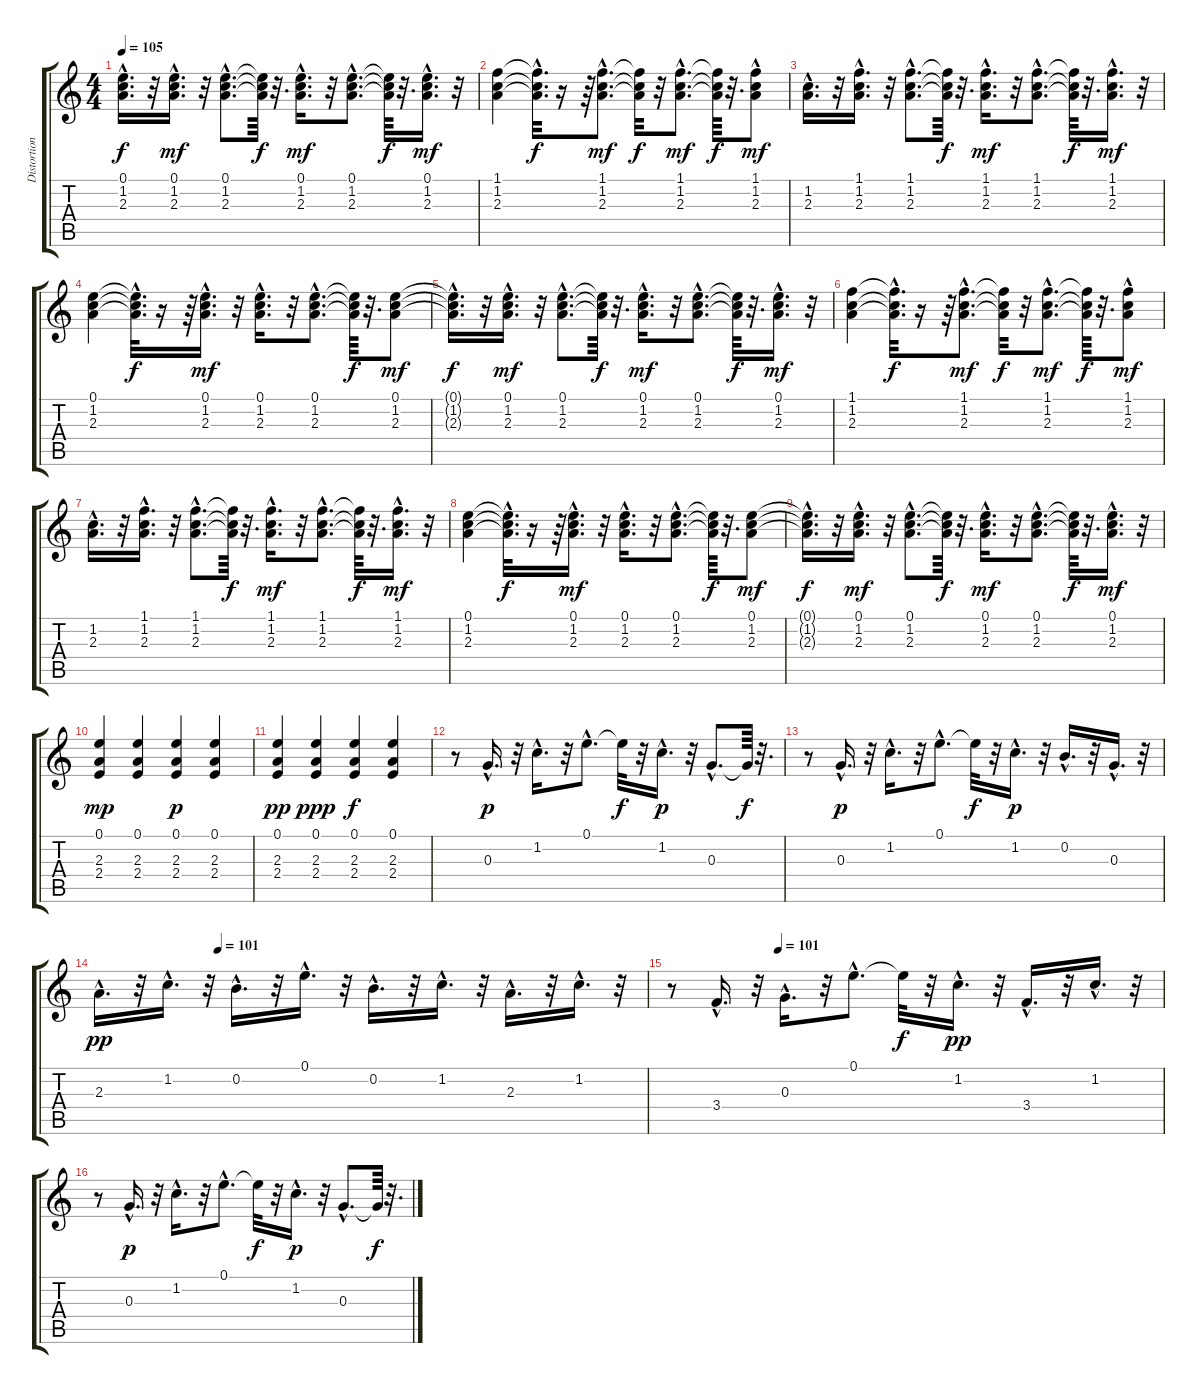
\track ("Distortion" "Distortion") {instrument distortionguitar}
\staff {score tabs}
\tuning (E4 B3 G3 D3 A2 E2) {hide}
\ts (4 4)
\tempo 105
\clef g2
\ks c
(0.1{hac t} 1.2{hac t} 2.3{hac t}).16{d dy f} r.32 (0.1{hac} 1.2{hac} 2.3{hac}).16{d dy mf} r.32 (0.1{hac} 1.2{hac} 2.3{hac}).8{d} (0.1{t} 1.2{t} 2.3{t}).64{dy f} r.32{d} (0.1{hac} 1.2{hac} 2.3{hac}).16{d dy mf} r.32 (0.1{hac} 1.2{hac} 2.3{hac}).8{d} (0.1{t} 1.2{t} 2.3{t}).64{dy f} r.32{d} (0.1{hac} 1.2{hac} 2.3{hac}).16{d dy mf} r.32 |
(1.1 1.2 2.3).4 (1.1{hac t} 1.2{hac t} 2.3{hac t}).32{d dy f} r.16 r.64 (1.1{hac} 1.2{hac} 2.3{hac}).8{d dy mf} (1.1{t} 1.2{t} 2.3{t}).32{dy f} r.32 (1.1{hac} 1.2{hac} 2.3{hac}).8{d dy mf} (1.1{t} 1.2{t} 2.3{t}).64{dy f} r.32{d} (1.1{hac} 1.2 2.3).8{dy mf} |
(1.2{hac} 2.3{hac}).16{d} r.32 (1.1{hac} 1.2{hac} 2.3{hac}).16{d} r.32 (1.1{hac} 1.2{hac} 2.3{hac}).8{d} (1.1{t} 1.2{t} 2.3{t}).64{dy f} r.32{d} (1.1{hac} 1.2{hac} 2.3{hac}).16{d dy mf} r.32 (1.1{hac} 1.2{hac} 2.3{hac}).8{d} (1.1{t} 1.2{t} 2.3{t}).64{dy f} r.32{d} (1.1{hac} 1.2{hac} 2.3{hac}).16{d dy mf} r.32 |
(0.1 1.2 2.3).4 (0.1{hac t} 1.2{hac t} 2.3{hac t}).32{d dy f} r.16 r.64 (0.1{hac} 1.2{hac} 2.3{hac}).16{d dy mf} r.32 (0.1{hac} 1.2{hac} 2.3{hac}).16{d} r.32 (0.1{hac} 1.2{hac} 2.3{hac}).8{d} (0.1{t} 1.2{t} 2.3{t}).64{dy f} r.32{d} (0.1 1.2 2.3).8{dy mf} |
(0.1{hac t} 1.2{hac t} 2.3{hac t}).16{d dy f} r.32 (0.1{hac} 1.2{hac} 2.3{hac}).16{d dy mf} r.32 (0.1{hac} 1.2{hac} 2.3{hac}).8{d} (0.1{t} 1.2{t} 2.3{t}).64{dy f} r.32{d} (0.1{hac} 1.2{hac} 2.3{hac}).16{d dy mf} r.32 (0.1{hac} 1.2{hac} 2.3{hac}).8{d} (0.1{t} 1.2{t} 2.3{t}).64{dy f} r.32{d} (0.1{hac} 1.2{hac} 2.3{hac}).16{d dy mf} r.32 |
(1.1 1.2 2.3).4 (1.1{hac t} 1.2{hac t} 2.3{hac t}).32{d dy f} r.16 r.64 (1.1{hac} 1.2{hac} 2.3{hac}).8{d dy mf} (1.1{t} 1.2{t} 2.3{t}).32{dy f} r.32 (1.1{hac} 1.2{hac} 2.3{hac}).8{d dy mf} (1.1{t} 1.2{t} 2.3{t}).64{dy f} r.32{d} (1.1{hac} 1.2 2.3).8{dy mf} |
(1.2{hac} 2.3{hac}).16{d} r.32 (1.1{hac} 1.2{hac} 2.3{hac}).16{d} r.32 (1.1{hac} 1.2{hac} 2.3{hac}).8{d} (1.1{t} 1.2{t} 2.3{t}).64{dy f} r.32{d} (1.1{hac} 1.2{hac} 2.3{hac}).16{d dy mf} r.32 (1.1{hac} 1.2{hac} 2.3{hac}).8{d} (1.1{t} 1.2{t} 2.3{t}).64{dy f} r.32{d} (1.1{hac} 1.2{hac} 2.3{hac}).16{d dy mf} r.32 |
(0.1 1.2 2.3).4 (0.1{hac t} 1.2{hac t} 2.3{hac t}).32{d dy f} r.16 r.64 (0.1{hac} 1.2{hac} 2.3{hac}).16{d dy mf} r.32 (0.1{hac} 1.2{hac} 2.3{hac}).16{d} r.32 (0.1{hac} 1.2{hac} 2.3{hac}).8{d} (0.1{t} 1.2{t} 2.3{t}).64{dy f} r.32{d} (0.1 1.2 2.3).8{dy mf} |
(0.1{hac t} 1.2{hac t} 2.3{hac t}).16{d dy f} r.32 (0.1{hac} 1.2{hac} 2.3{hac}).16{d dy mf} r.32 (0.1{hac} 1.2{hac} 2.3{hac}).8{d} (0.1{t} 1.2{t} 2.3{t}).64{dy f} r.32{d} (0.1{hac} 1.2{hac} 2.3{hac}).16{d dy mf} r.32 (0.1{hac} 1.2{hac} 2.3{hac}).8{d} (0.1{t} 1.2{t} 2.3{t}).64{dy f} r.32{d} (0.1{hac} 1.2{hac} 2.3{hac}).16{d dy mf} r.32 |
(0.1 2.3 2.4).4{dy mp} (0.1 2.3 2.4).4 (0.1 2.3 2.4).4{dy p} (0.1 2.3 2.4).4 |
(0.1 2.3 2.4).4{dy pp} (0.1 2.3 2.4).4{dy ppp} (0.1 2.3 2.4).4{dy f} (0.1 2.3 2.4).4 |
r.8 0.3{hac}.16{d dy p} r.32 1.2{hac}.16{d} r.32 0.1{hac}.8{d} 0.1{t}.32{dy f} r.32 1.2{hac}.16{d dy p} r.32 0.3{hac}.8{d} 0.3{t}.64{dy f} r.32{d} |
r.8 0.3{hac}.16{d dy p} r.32 1.2{hac}.16{d} r.32 0.1{hac}.8{d} 0.1{t}.32{dy f} r.32 1.2{hac}.16{d dy p} r.32 0.2{hac}.16{d} r.32 0.3{hac}.16{d} r.32 |
\tempo (101 0.21875)
2.3{hac}.16{d dy pp} r.32 1.2{hac}.16{d} r.32 0.2{hac}.16{d} r.32 0.1{hac}.16{d} r.32 0.2{hac}.16{d} r.32 1.2{hac}.16{d} r.32 2.3{hac}.16{d} r.32 1.2{hac}.16{d} r.32 |
\tempo (101 0.21875)
r.8 3.4{hac}.16{d} r.32 0.3{hac}.16{d} r.32 0.1{hac}.8{d} 0.1{t}.32{dy f} r.32 1.2{hac}.16{d dy pp} r.32 3.4{hac}.16{d} r.32 1.2{hac}.16{d} r.32 |
r.8 0.3{hac}.16{d dy p} r.32 1.2{hac}.16{d} r.32 0.1{hac}.8{d} 0.1{t}.32{dy f} r.32 1.2{hac}.16{d dy p} r.32 0.3{hac}.8{d} 0.3{t}.64{dy f} r.32{d}
